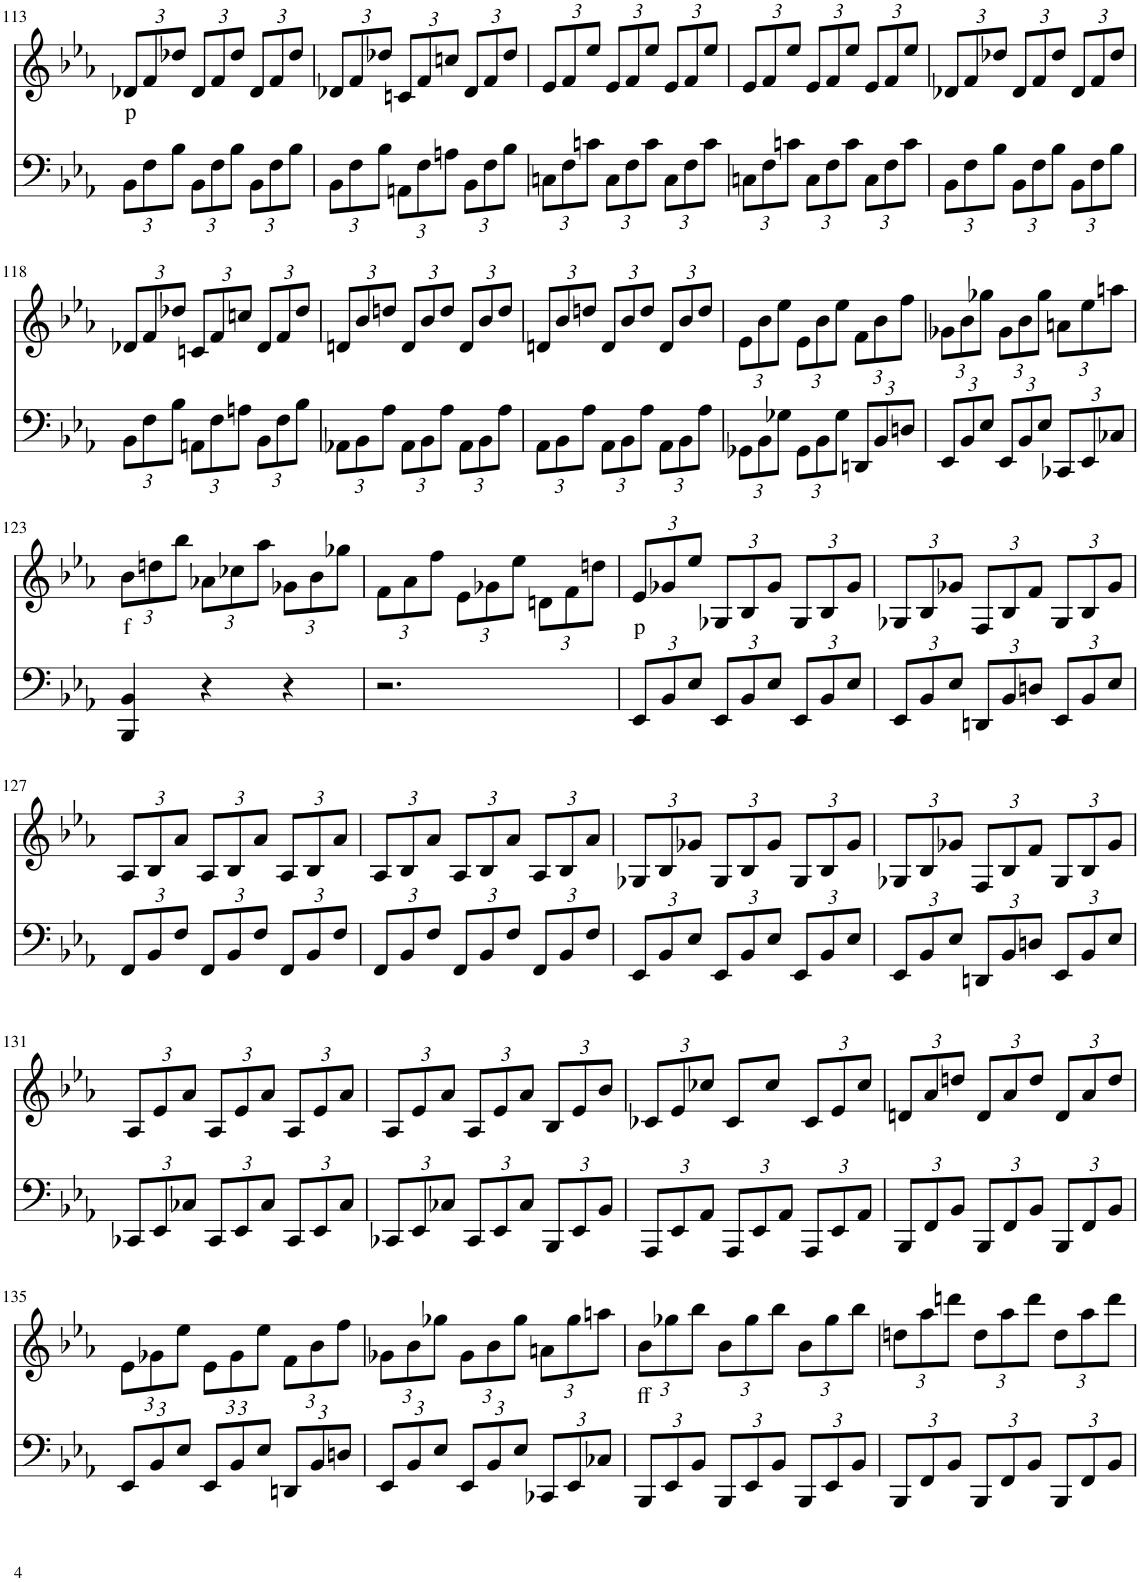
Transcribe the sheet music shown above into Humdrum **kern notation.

**kern	**kern	**text
*part2	*part1	*part1
*staff2	*staff1	*staff1
*I"piano	*I"piano	*
*I'Pno	*I'Pno	*
!!LO:PB:g=z
*clefF4	*clefG2	*
*k[b-e-a-]	*k[b-e-a-]	*
*E-:	*E-:	*
*M3/4	*M3/4	*
*Xbrackettup	*Xbrackettup	*
=113	=113	=113
!	!	!LO:LY:b
12BB-\L	12d-X/L	p
12F\	12f/	.
12B-\J	12dd-X/J	.
12BB-\L	12d-/L	.
12F\	12f/	.
12B-\J	12dd-/J	.
12BB-\L	12d-/L	.
12F\	12f/	.
12B-\J	12dd-/J	.
=114	=114	=114
12BB-\L	12d-X/L	.
12F\	12f/	.
12B-\J	12dd-X/J	.
12AAn\L	12cn/L	.
12F\	12f/	.
12An\J	12ccn/J	.
12BB-\L	12d-/L	.
12F\	12f/	.
12B-\J	12dd-/J	.
=115	=115	=115
12Cn\L	12e-/L	.
12F\	12f/	.
12cn\J	12ee-/J	.
12C\L	12e-/L	.
12F\	12f/	.
12c\J	12ee-/J	.
12C\L	12e-/L	.
12F\	12f/	.
12c\J	12ee-/J	.
=116	=116	=116
12Cn\L	12e-/L	.
12F\	12f/	.
12cn\J	12ee-/J	.
12C\L	12e-/L	.
12F\	12f/	.
12c\J	12ee-/J	.
12C\L	12e-/L	.
12F\	12f/	.
12c\J	12ee-/J	.
=117	=117	=117
12BB-\L	12d-X/L	.
12F\	12f/	.
12B-\J	12dd-X/J	.
12BB-\L	12d-/L	.
12F\	12f/	.
12B-\J	12dd-/J	.
12BB-\L	12d-/L	.
12F\	12f/	.
12B-\J	12dd-/J	.
!!LO:LB:g=z
=118	=118	=118
12BB-\L	12d-X/L	.
12F\	12f/	.
12B-\J	12dd-X/J	.
12AAn\L	12cn/L	.
12F\	12f/	.
12An\J	12ccn/J	.
12BB-\L	12d-/L	.
12F\	12f/	.
12B-\J	12dd-/J	.
=119	=119	=119
12AA-X\L	12dn/L	.
12BB-\	12b-/	.
12A-\J	12ddn/J	.
12AA-\L	12d/L	.
12BB-\	12b-/	.
12A-\J	12dd/J	.
12AA-\L	12d/L	.
12BB-\	12b-/	.
12A-\J	12dd/J	.
=120	=120	=120
12AA-\L	12dn/L	.
12BB-\	12b-/	.
12A-\J	12ddn/J	.
12AA-\L	12d/L	.
12BB-\	12b-/	.
12A-\J	12dd/J	.
12AA-\L	12d/L	.
12BB-\	12b-/	.
12A-\J	12dd/J	.
=121	=121	=121
12GG-X\L	12e-\L	.
12BB-\	12b-\	.
12G-X\J	12ee-\J	.
12GG-\L	12e-\L	.
12BB-\	12b-\	.
12G-\J	12ee-\J	.
12DDn/L	12f\L	.
12BB-/	12b-\	.
12Dn/J	12ff\J	.
=122	=122	=122
12EE-/L	12g-X\L	.
12BB-/	12b-\	.
12E-/J	12gg-X\J	.
12EE-/L	12g-\L	.
12BB-/	12b-\	.
12E-/J	12gg-\J	.
12CC-X/L	12an\L	.
12EE-/	12ee-\	.
12C-X/J	12aan\J	.
!!LO:LB:g=z
=123	=123	=123
!	!	!LO:LY:b
4BBB-/ 4BB-/	12b-\L	f
.	12ddn\	.
.	12bb-\J	.
4r	12a-X\L	.
.	12cc-X\	.
.	12aa-\J	.
4r	12g-X\L	.
.	12b-\	.
.	12gg-X\J	.
=124	=124	=124
2.r	12f\L	.
.	12a-\	.
.	12ff\J	.
.	12e-\L	.
.	12g-X\	.
.	12ee-\J	.
.	12dn\L	.
.	12f\	.
.	12ddn\J	.
=125	=125	=125
!	!	!LO:LY:b
12EE-/L	12e-/L	p
12BB-/	12g-X/	.
12E-/J	12ee-/J	.
12EE-/L	12G-X/L	.
12BB-/	12B-/	.
12E-/J	12g-/J	.
12EE-/L	12G-/L	.
12BB-/	12B-/	.
12E-/J	12g-/J	.
=126	=126	=126
12EE-/L	12G-X/L	.
12BB-/	12B-/	.
12E-/J	12g-X/J	.
12DDn/L	12F/L	.
12BB-/	12B-/	.
12Dn/J	12f/J	.
12EE-/L	12G-/L	.
12BB-/	12B-/	.
12E-/J	12g-/J	.
!!LO:LB:g=z
=127	=127	=127
12FF/L	12A-/L	.
12BB-/	12B-/	.
12F/J	12a-/J	.
12FF/L	12A-/L	.
12BB-/	12B-/	.
12F/J	12a-/J	.
12FF/L	12A-/L	.
12BB-/	12B-/	.
12F/J	12a-/J	.
=128	=128	=128
12FF/L	12A-/L	.
12BB-/	12B-/	.
12F/J	12a-/J	.
12FF/L	12A-/L	.
12BB-/	12B-/	.
12F/J	12a-/J	.
12FF/L	12A-/L	.
12BB-/	12B-/	.
12F/J	12a-/J	.
=129	=129	=129
12EE-/L	12G-X/L	.
12BB-/	12B-/	.
12E-/J	12g-X/J	.
12EE-/L	12G-/L	.
12BB-/	12B-/	.
12E-/J	12g-/J	.
12EE-/L	12G-/L	.
12BB-/	12B-/	.
12E-/J	12g-/J	.
=130	=130	=130
12EE-/L	12G-X/L	.
12BB-/	12B-/	.
12E-/J	12g-X/J	.
12DDn/L	12F/L	.
12BB-/	12B-/	.
12Dn/J	12f/J	.
12EE-/L	12G-/L	.
12BB-/	12B-/	.
12E-/J	12g-/J	.
!!LO:LB:g=z
=131	=131	=131
12CC-X/L	12A-/L	.
12EE-/	12e-/	.
12C-X/J	12a-/J	.
12CC-/L	12A-/L	.
12EE-/	12e-/	.
12C-/J	12a-/J	.
12CC-/L	12A-/L	.
12EE-/	12e-/	.
12C-/J	12a-/J	.
=132	=132	=132
12CC-X/L	12A-/L	.
12EE-/	12e-/	.
12C-X/J	12a-/J	.
12CC-/L	12A-/L	.
12EE-/	12e-/	.
12C-/J	12a-/J	.
12BBB-/L	12B-/L	.
12EE-/	12e-/	.
12BB-/J	12b-/J	.
=133	=133	=133
12AAA-/L	12c-X/L	.
12EE-/	12e-/	.
12AA-/J	12cc-X/J	.
12AAA-/L	8c-/L	.
12EE-/	.	.
.	8cc-/J	.
12AA-/J	.	.
12AAA-/L	12c-/L	.
12EE-/	12e-/	.
12AA-/J	12cc-/J	.
=134	=134	=134
12BBB-/L	12dn/L	.
12FF/	12a-/	.
12BB-/J	12ddn/J	.
12BBB-/L	12d/L	.
12FF/	12a-/	.
12BB-/J	12dd/J	.
12BBB-/L	12d/L	.
12FF/	12a-/	.
12BB-/J	12dd/J	.
!!LO:LB:g=z
=135	=135	=135
12EE-/L	12e-\L	.
12BB-/	12g-X\	.
12E-/J	12ee-\J	.
12EE-/L	12e-\L	.
12BB-/	12g-\	.
12E-/J	12ee-\J	.
12DDn/L	12f\L	.
12BB-/	12b-\	.
12Dn/J	12ff\J	.
=136	=136	=136
12EE-/L	12g-X\L	.
12BB-/	12b-\	.
12E-/J	12gg-X\J	.
12EE-/L	12g-\L	.
12BB-/	12b-\	.
12E-/J	12gg-\J	.
12CC-X/L	12an\L	.
12EE-/	12gg-\	.
12C-X/J	12aan\J	.
=137	=137	=137
!	!	!LO:LY:b
12BBB-/L	12b-\L	ff
12EE-/	12gg-X\	.
12BB-/J	12bb-\J	.
12BBB-/L	12b-\L	.
12EE-/	12gg-\	.
12BB-/J	12bb-\J	.
12BBB-/L	12b-\L	.
12EE-/	12gg-\	.
12BB-/J	12bb-\J	.
=138	=138	=138
12BBB-/L	12ddn\L	.
12FF/	12aa-\	.
12BB-/J	12dddn\J	.
12BBB-/L	12dd\L	.
12FF/	12aa-\	.
12BB-/J	12ddd\J	.
12BBB-/L	12dd\L	.
12FF/	12aa-\	.
12BB-/J	12ddd\J	.
=	=	=
*-	*-	*-
